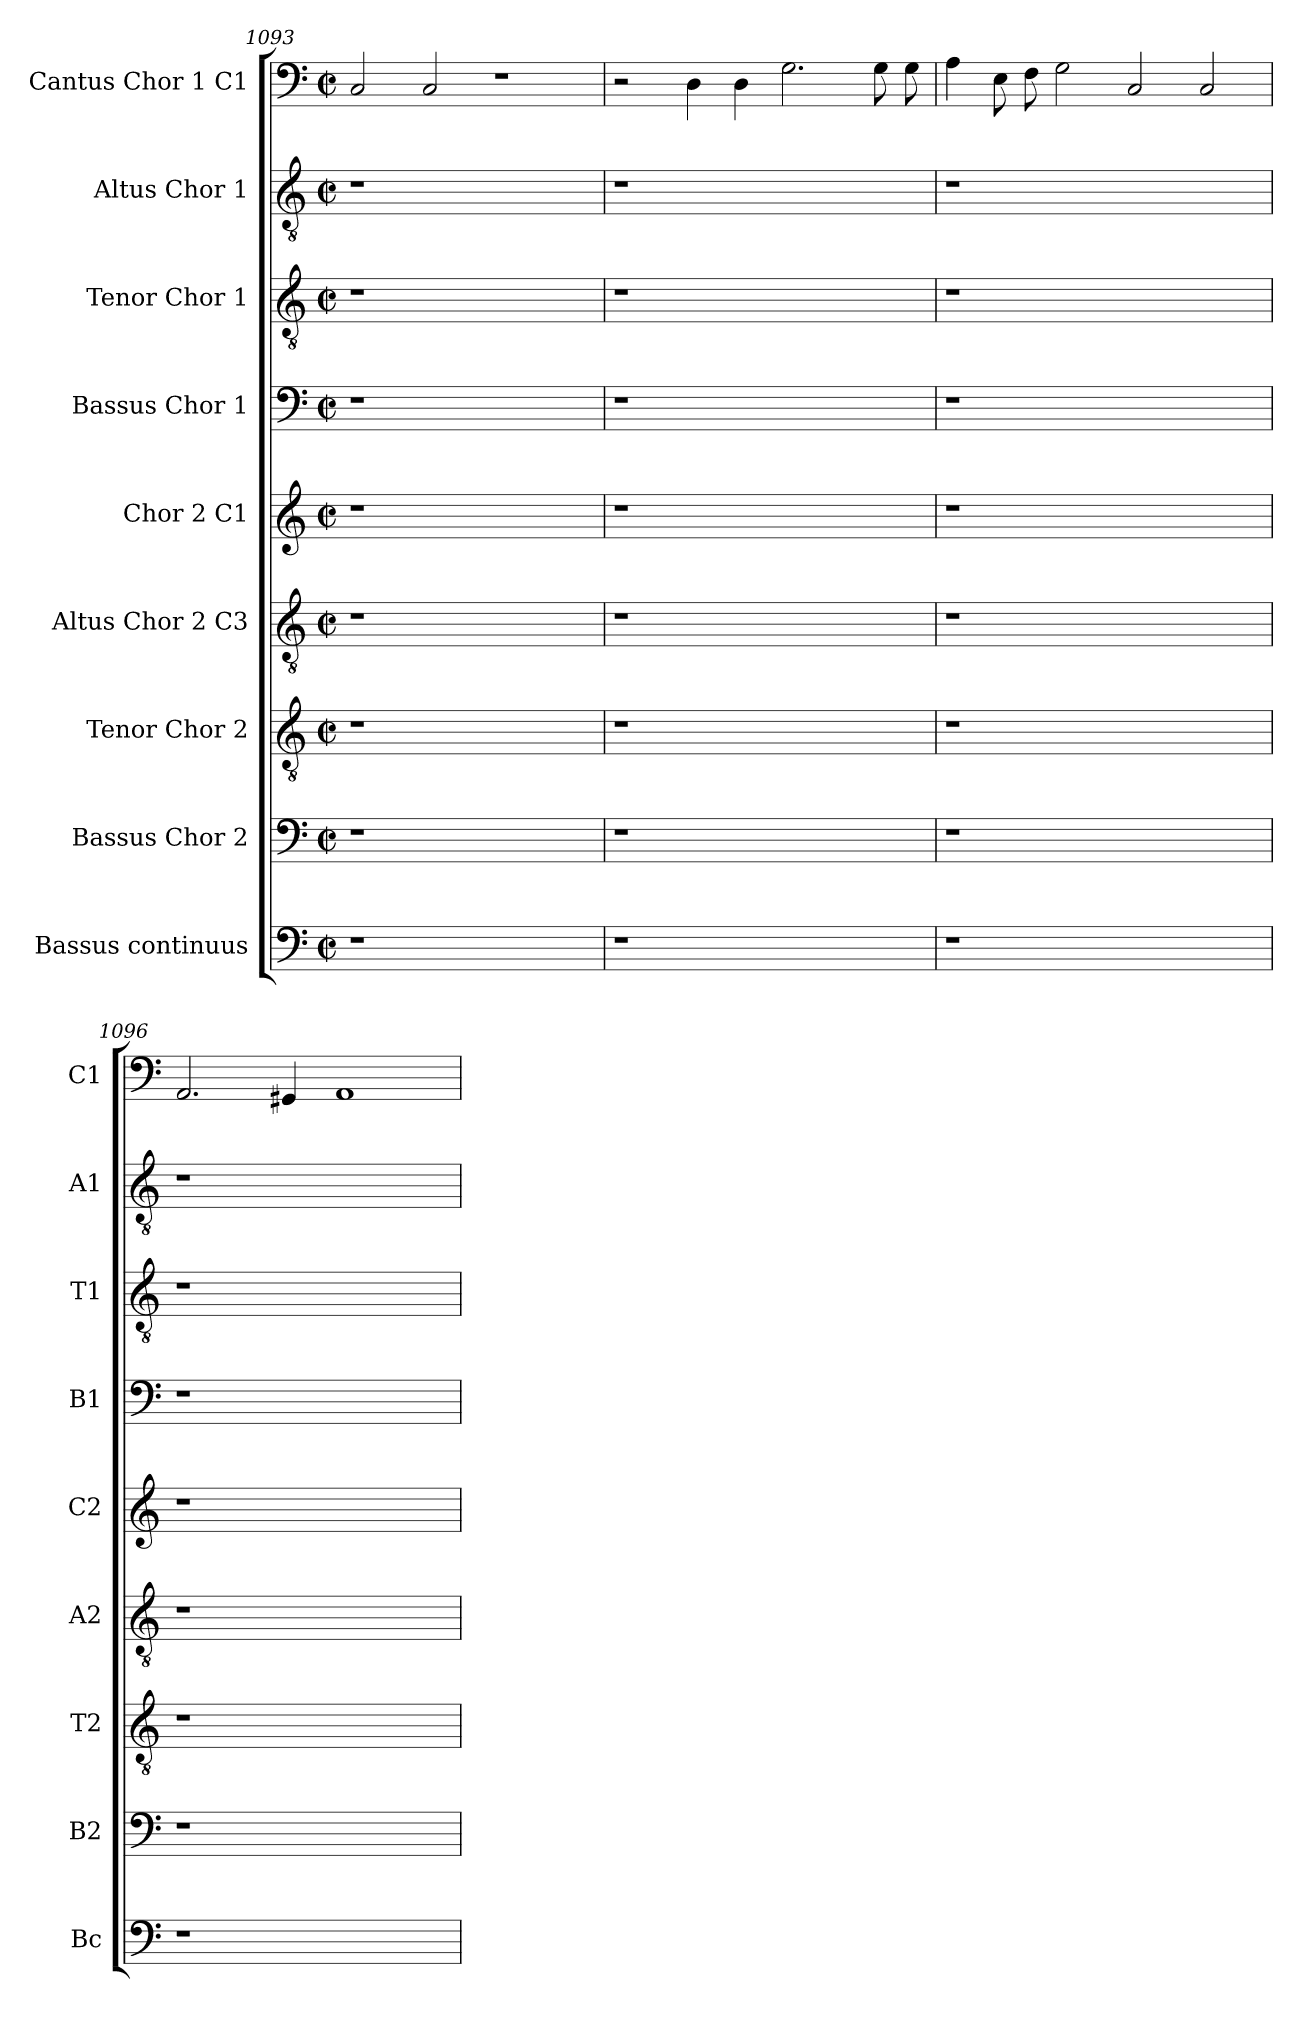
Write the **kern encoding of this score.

**kern	**kern	**kern	**kern	**kern	**kern	**kern	**kern	**kern
*part9	*part8	*part7	*part6	*part5	*part4	*part3	*part2	*part1
*staff9	*staff8	*staff7	*staff6	*staff5	*staff4	*staff3	*staff2	*staff1
*I"Bassus continuus	*I"Bassus Chor 2	*I"Tenor Chor 2	*I"Altus Chor 2 C3	*I"Chor 2 C1	*I"Bassus Chor 1	*I"Tenor Chor 1	*I"Altus Chor 1	*I"Cantus Chor 1 C1
*I'Bc	*I'B2	*I'T2	*I'A2	*I'C2	*I'B1	*I'T1	*I'A1	*I'C1
*clefF4	*clefF4	*clefGv2	*clefGv2	*clefG2	*clefF4	*clefGv2	*clefGv2	*clefF4
*ITrd7c12	*	*	*	*	*	*	*	*
*k[]	*k[]	*k[]	*k[]	*k[]	*k[]	*k[]	*k[]	*k[]
*C:	*C:	*C:	*C:	*C:	*C:	*C:	*C:	*C:
*M2/2	*M2/2	*M2/2	*M2/2	*M2/2	*M2/2	*M2/2	*M2/2	*M2/2
*met(c|)	*met(c|)	*met(c|)	*met(c|)	*met(c|)	*met(c|)	*met(c|)	*met(c|)	*met(c|)
=1093	=1093	=1093	=1093	=1093	=1093	=1093	=1093	=1093
1r	1r	1r	1r	1r	1r	1r	1r	2C/
.	.	.	.	.	.	.	.	2C/
1ryy	1ryy	1ryy	1ryy	1ryy	1ryy	1ryy	1ryy	1r
=1094	=1094	=1094	=1094	=1094	=1094	=1094	=1094	=1094
1r	1r	1r	1r	1r	1r	1r	1r	2r
.	.	.	.	.	.	.	.	4D\
.	.	.	.	.	.	.	.	4D\
1ryy	1ryy	1ryy	1ryy	1ryy	1ryy	1ryy	1ryy	2.G\
.	.	.	.	.	.	.	.	8G\
.	.	.	.	.	.	.	.	8G\
!!LO:LB:g=z
=1095	=1095	=1095	=1095	=1095	=1095	=1095	=1095	=1095
1r	1r	1r	1r	1r	1r	1r	1r	4A\
.	.	.	.	.	.	.	.	8E\
.	.	.	.	.	.	.	.	8F\
.	.	.	.	.	.	.	.	2G\
1ryy	1ryy	1ryy	1ryy	1ryy	1ryy	1ryy	1ryy	2C/
.	.	.	.	.	.	.	.	2C/
=1096	=1096	=1096	=1096	=1096	=1096	=1096	=1096	=1096
1r	1r	1r	1r	1r	1r	1r	1r	2.AA/
.	.	.	.	.	.	.	.	4GG#X/
1ryy	1ryy	1ryy	1ryy	1ryy	1ryy	1ryy	1ryy	1AA
=	=	=	=	=	=	=	=	=
*-	*-	*-	*-	*-	*-	*-	*-	*-
